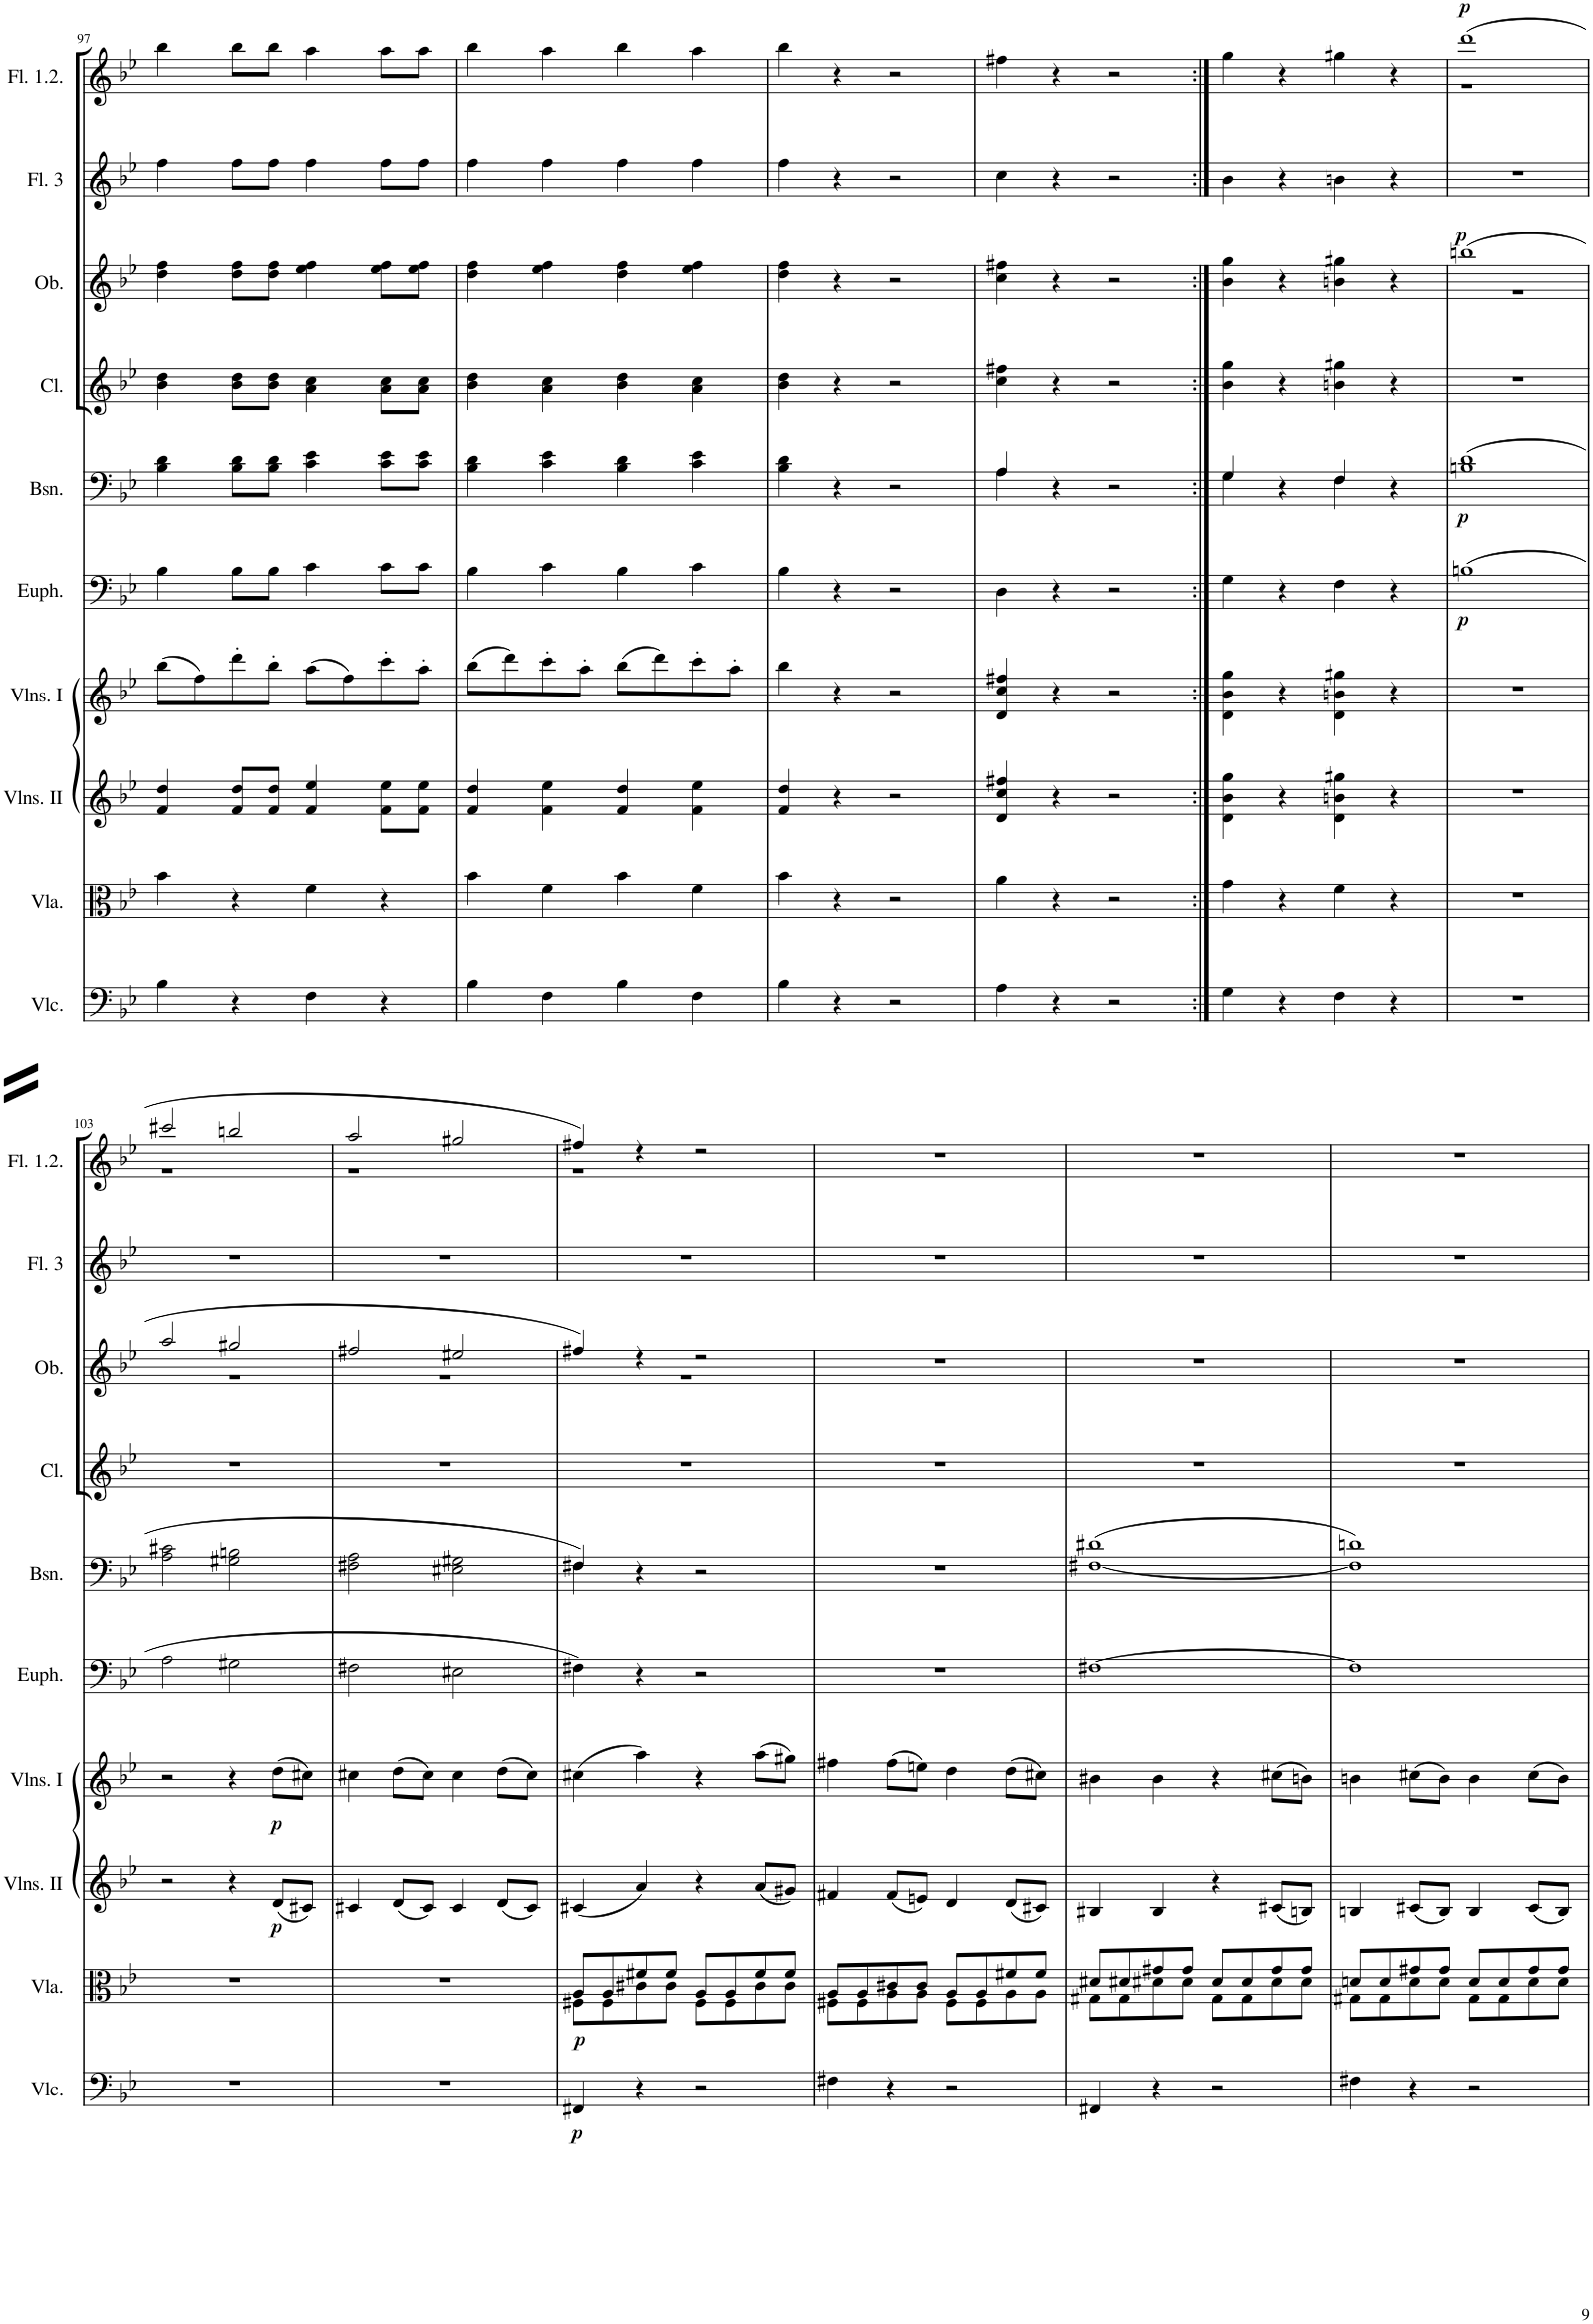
**kern	**dynam	**kern	**dynam	**kern	**dynam	**kern	**dynam	**kern	**kern	**dynam	**kern	**dynam	**kern	**kern	**dynam	**kern	**kern	**kern	**dynam
*part10	*part10	*part9	*part9	*part8	*part8	*part7	*part7	*part6	*part6	*part6	*part5	*part5	*part4	*part3	*part3	*part2	*part1	*part1	*part1
*staff12	*staff12	*staff11	*staff11	*staff10	*staff10	*staff9	*staff9	*staff8	*staff7	*staff7/8	*staff6	*staff6	*staff5	*staff4	*staff4	*staff3	*staff2	*staff1	*staff1/2
*I"Violoncello.	*	*I"Viola.	*	*I"Violins II	*	*I"Violins I	*	*I"Euphonium	*	*	*I"Bassoon	*	*I"Clarinetti in B.	*I"Oboi.	*	*I"Flute 3	*I"Flute 1.2.	*	*
*I'Vlc.	*	*I'Vla.	*	*I'Vlns. II	*	*I'Vlns. I	*	*I'Euph.	*	*	*I'Bsn.	*	*I'Cl.	*I'Ob.	*	*I'Fl. 3	*I'Fl. 1.2.	*	*
!!LO:PB:g=z
*clefF4	*	*clefC3	*	*clefG2	*	*clefG2	*	*clefF4	*clefF4	*	*clefF4	*	*clefG2	*clefG2	*	*clefG2	*clefG2	*clefG2	*
*	*	*	*	*	*	*	*	*	*	*	*	*	*Trd1c2	*	*	*	*	*	*
*k[b-e-]	*	*k[b-e-]	*	*k[b-e-]	*	*k[b-e-]	*	*k[b-e-]	*k[b-e-]	*	*k[b-e-]	*	*k[b-e-]	*k[b-e-]	*	*k[b-e-]	*k[b-e-]	*k[b-e-]	*
*M2/2	*	*M2/2	*	*M2/2	*	*M2/2	*	*M2/2	*M2/2	*	*M2/2	*	*M2/2	*M2/2	*	*M2/2	*M2/2	*M2/2	*
*met(c|)	*	*met(c|)	*	*met(c|)	*	*met(c|)	*	*met(c|)	*met(c|)	*	*met(c|)	*	*met(c|)	*met(c|)	*	*met(c|)	*met(c|)	*met(c|)	*
=97	=97	=97	=97	=97	=97	=97	=97	=97	=97	=97	=97	=97	=97	=97	=97	=97	=97	=97	=97
4B-\	.	4b-\	.	4f/'~ 4dd/'~	.	(8bb-\L	.	4f'	4B-'\	.	4B-\' 4d\'	.	4b-\ 4dd\	4dd\ 4ff\	.	4ff\	4ff	4bb-\	.
.	.	.	.	.	.	8ff'\)	.	.	.	.	.	.	.	.	.	.	.	.	.
4r	.	4r	.	8f/' 8dd/'L	.	8ddd'\	.	8f'\L	8B-'\L	.	8B-\' 8d\'L	.	8b-\ 8dd\L	8dd\ 8ff\L	.	8ff\L	8ff\L	8bb-\L	.
.	.	.	.	8f/' 8dd/'J	.	8bb-'\J	.	8f'\J	8B-'\J	.	8B-\' 8d\'J	.	8b-\ 8dd\J	8dd\ 8ff\J	.	8ff\J	8ff\J	8bb-\J	.
4F\	.	4f\	.	4f/'~ 4ee-/'~	.	(8aa\L	.	4f'	4c'\	.	4c\' 4e-\'	.	4a\ 4cc\	4ee-\ 4ff\	.	4ff\	4ff	4aa\	.
.	.	.	.	.	.	8ff'\)	.	.	.	.	.	.	.	.	.	.	.	.	.
4r	.	4r	.	8f\' 8ee-\'L	.	8ccc'\	.	8f'\L	8c'\L	.	8c\' 8e-\'L	.	8a\ 8cc\L	8ee-\ 8ff\L	.	8ff\L	8ff\L	8aa\L	.
.	.	.	.	8f\' 8ee-\'J	.	8aa'\J	.	8f'\J	8c'\J	.	8c\' 8e-\'J	.	8a\ 8cc\J	8ee-\ 8ff\J	.	8ff\J	8ff\J	8aa\J	.
=98	=98	=98	=98	=98	=98	=98	=98	=98	=98	=98	=98	=98	=98	=98	=98	=98	=98	=98	=98
4B-'~\	.	4b-'~\	.	4f/'~ 4dd/'~	.	(8bb-\L	.	4f'~	4B-'~\	.	4B-\'~ 4d\'~	.	4b-\'~ 4dd\'~	4dd\'~ 4ff\'~	.	4ff\	4ff	4bb-'~\	.
.	.	.	.	.	.	8ddd'\)	.	.	.	.	.	.	.	.	.	.	.	.	.
4F'~\	.	4f'~\	.	4f\'~ 4ee-\'~	.	8ccc'\	.	4f'~	4c'~\	.	4c\'~ 4e-\'~	.	4a\'~ 4cc\'~	4ee-\'~ 4ff\'~	.	4ff\	4ff	4aa'~\	.
.	.	.	.	.	.	8aa'\J	.	.	.	.	.	.	.	.	.	.	.	.	.
4B-'~\	.	4b-'~\	.	4f/'~ 4dd/'~	.	(8bb-\L	.	4f'~	4B-'~\	.	4B-\'~ 4d\'~	.	4b-\'~ 4dd\'~	4dd\'~ 4ff\'~	.	4ff\	4ff	4bb-'~\	.
.	.	.	.	.	.	8ddd'\)	.	.	.	.	.	.	.	.	.	.	.	.	.
4F'~\	.	4f'~\	.	4f\'~ 4ee-\'~	.	8ccc'\	.	4f'~	4c'~\	.	4c\'~ 4e-\'~	.	4a\'~ 4cc\'~	4ee-\'~ 4ff\'~	.	4ff\	4ff	4aa'~\	.
.	.	.	.	.	.	8aa'\J	.	.	.	.	.	.	.	.	.	.	.	.	.
=99	=99	=99	=99	=99	=99	=99	=99	=99	=99	=99	=99	=99	=99	=99	=99	=99	=99	=99	=99
4B-\	.	4b-\	.	4f/ 4dd/	.	4bb-\	.	4f	4B-\	.	4B-\ 4d\	.	4b-\ 4dd\	4dd\ 4ff\	.	4ff\	4ff	4bb-\	.
4r	.	4r	.	4r	.	4r	.	4r	4r	.	4r	.	4r	4r	.	4r	4r	4r	.
2r	.	2r	.	2r	.	2r	.	2r	2r	.	2r	.	2r	2r	.	2r	2r	2r	.
=100	=100	=100	=100	=100	=100	=100	=100	=100	=100	=100	=100	=100	=100	=100	=100	=100	=100	=100	=100
.	.	.	.	8qd 8qcc	.	8qd 8qcc	.	.	.	.	.	.	.	.	.	.	.	.	.
*	*	*	*	*	*	*	*	*	*	*	*^	*	*	*	*	*	*	*	*
4A\	.	4a\	.	4d/ 4cc/ 4ff#X/	.	4d/ 4cc/ 4ff#X/	.	1r	4D\	.	4A/	4A\	.	4cc\ 4ff#X\	4cc\ 4ff#X\	.	4cc\	4cc	4ff#X\	.
4r	.	4r	.	4r	.	4r	.	.	4r	.	4r	2.ryy	.	4r	4r	.	4r	4r	4r	.
2r	.	2r	.	2r	.	2r	.	.	2r	.	2r	.	.	2r	2r	.	2r	2r	2r	.
=101:|!	=101:|!	=101:|!	=101:|!	=101:|!	=101:|!	=101:|!	=101:|!	=101:|!	=101:|!	=101:|!	=101:|!	=101:|!	=101:|!	=101:|!	=101:|!	=101:|!	=101:|!	=101:|!	=101:|!	=101:|!
.	.	.	.	8qd 8qb-	.	8qd 8qb-	.	.	.	.	.	.	.	.	.	.	.	.	.	.
4G\	.	4g\	.	4d\ 4b-\ 4gg\	.	4d\ 4b-\ 4gg\	.	1r	4G\	.	4G/	4G\	.	4b-\ 4gg\	4b-\ 4gg\	.	4b-\	4b-	4gg\	.
4r	.	4r	.	4r	.	4r	.	.	4r	.	4r	4ryy	.	4r	4r	.	4r	4r	4r	.
.	.	.	.	8qd 8qbn	.	8qd 8qbn	.	.	.	.	.	.	.	.	.	.	.	.	.	.
4F\	.	4f\	.	4d\ 4bn\ 4gg#X\	.	4d\ 4bn\ 4gg#X\	.	.	4F\	.	4F/	4F\	.	4bn\ 4gg#X\	4bn\ 4gg#X\	.	4bn\	4bn	4gg#X\	.
4r	.	4r	.	4r	.	4r	.	.	4r	.	4r	4ryy	.	4r	4r	.	4r	4r	4r	.
=102	=102	=102	=102	=102	=102	=102	=102	=102	=102	=102	=102	=102	=102	=102	=102	=102	=102	=102	=102	=102
*	*	*	*	*	*	*	*	*	*	*	*	*	*	*	*^	*	*	*	*^	*
!	!	!	!	!	!	!	!	!	!	!LO:DY:b	!	!	!LO:DY:b	!	!	!	!LO:DY:a	!	!	!	!	!LO:DY:b
*	*	*	*	*	*	*	*	*	*	*	*v	*v	*	*	*	*	*	*	*	*	*	*
1r	.	1r	.	1r	.	1r	.	1r	(1Bn	p	(1Bn 1d	p	1r	(1bbn	1r	p	1r	1r	(1ddd	1r	p
!!LO:LB:g=z	!!
=103	=103	=103	=103	=103	=103	=103	=103	=103	=103	=103	=103	=103	=103	=103	=103	=103	=103	=103	=103	=103	=103
1r	.	1r	.	2r	.	2r	.	1r	2A\	.	2A\ 2c#X\	.	1r	2aa/	1r	.	1r	1r	2ccc#X/	1r	.
.	.	.	.	4r	.	4r	.	.	2G#X\	.	2G#X\ 2Bn\	.	.	2gg#X/	.	.	.	.	2bbn/	.	.
!	!	!	!	!	!LO:DY:b	!	!LO:DY:b	!	!	!	!	!	!	!	!	!	!	!	!	!	!
.	.	.	.	(8d/L	p	(8dd\L	p	.	.	.	.	.	.	.	.	.	.	.	.	.	.
.	.	.	.	8c#X/J)	.	8cc#X\J)	.	.	.	.	.	.	.	.	.	.	.	.	.	.	.
=104	=104	=104	=104	=104	=104	=104	=104	=104	=104	=104	=104	=104	=104	=104	=104	=104	=104	=104	=104	=104	=104
1r	.	1r	.	4c#X'~/	.	4cc#X'~\	.	1r	2F#X\	.	2F#X\ 2A\	.	1r	2ff#X/	1r	.	1r	1r	2aa/	1r	.
.	.	.	.	(8d/L	.	(8dd\L	.	.	.	.	.	.	.	.	.	.	.	.	.	.	.
.	.	.	.	8c#/J)	.	8cc#\J)	.	.	.	.	.	.	.	.	.	.	.	.	.	.	.
.	.	.	.	4c#'~/	.	4cc#'~\	.	.	2E#X\	.	2E#X\ 2G#X\	.	.	2ee#X/	.	.	.	.	2gg#X/	.	.
.	.	.	.	(8d/L	.	(8dd\L	.	.	.	.	.	.	.	.	.	.	.	.	.	.	.
.	.	.	.	8c#/J)	.	8cc#\J)	.	.	.	.	.	.	.	.	.	.	.	.	.	.	.
=105	=105	=105	=105	=105	=105	=105	=105	=105	=105	=105	=105	=105	=105	=105	=105	=105	=105	=105	=105	=105	=105
*	*	*^	*	*	*	*	*	*	*	*	*^	*	*	*	*	*	*	*	*	*	*
!	!LO:DY:b	!	!	!LO:DY:b	!	!	!	!	!	!	!	!	!	!	!	!	!	!	!	!	!	!	!
4FF#X/	p	8A'/L	8F#X'\L	p	(4c#X/	.	(4cc#X\	.	1r	4F#X\)	.	4F#X/)	4F#\	.	1r	4ff#X/)	1r	.	1r	1r	4ff#X/)	1r	.
.	.	8A'/	8F#'\	.	.	.	.	.	.	.	.	.	.	.	.	.	.	.	.	.	.	.	.
4r	.	8f#X'/	8c#X'\	.	4a/)	.	4aa\)	.	.	4r	.	4r	2.ryy	.	.	4r	.	.	.	.	4r	.	.
.	.	8f#'/J	8c#'\J	.	.	.	.	.	.	.	.	.	.	.	.	.	.	.	.	.	.	.	.
2r	.	8A'/L	8F#'\L	.	4r	.	4r	.	.	2r	.	2r	.	.	.	2r	.	.	.	.	2r	.	.
.	.	8A'/	8F#'\	.	.	.	.	.	.	.	.	.	.	.	.	.	.	.	.	.	.	.	.
.	.	8f#'/	8c#'\	.	(8a/L	.	(8aa\L	.	.	.	.	.	.	.	.	.	.	.	.	.	.	.	.
.	.	8f#'/J	8c#'\J	.	8g#X/J)	.	8gg#X\J)	.	.	.	.	.	.	.	.	.	.	.	.	.	.	.	.
*	*	*	*	*	*	*	*	*	*	*	*	*v	*v	*	*	*v	*v	*	*	*	*v	*v	*
=106	=106	=106	=106	=106	=106	=106	=106	=106	=106	=106	=106	=106	=106	=106	=106	=106	=106	=106	=106	=106
4F#X\	.	8A'/L	8F#X'\L	.	4f#X'~/	.	4ff#X'~\	.	1r	1r	.	1r	.	1r	1r	.	1r	1r	1r	.
.	.	8A'/	8F#'\	.	.	.	.	.	.	.	.	.	.	.	.	.	.	.	.	.
4r	.	8c#X'/	8A'\	.	(8f#/L	.	(8ff#\L	.	.	.	.	.	.	.	.	.	.	.	.	.
.	.	8c#'/J	8A'\J	.	8en/J)	.	8een\J)	.	.	.	.	.	.	.	.	.	.	.	.	.
2r	.	8A'/L	8F#'\L	.	4d'~/	.	4dd'~\	.	.	.	.	.	.	.	.	.	.	.	.	.
.	.	8A'/	8F#'\	.	.	.	.	.	.	.	.	.	.	.	.	.	.	.	.	.
.	.	8f#X'/	8A'\	.	(8d/L	.	(8dd\L	.	.	.	.	.	.	.	.	.	.	.	.	.
.	.	8f#'/J	8A'\J	.	8c#X/J)	.	8cc#X\J)	.	.	.	.	.	.	.	.	.	.	.	.	.
=107	=107	=107	=107	=107	=107	=107	=107	=107	=107	=107	=107	=107	=107	=107	=107	=107	=107	=107	=107	=107
4FF#X/	.	8d#X'/L	8G#X'\L	.	4B#X'~/	.	4b#X'~\	.	1r	[1F#X	.	(>[1F#X 1d#X	.	1r	1r	.	1r	1r	1r	.
.	.	8d#X'/	8G#'\	.	.	.	.	.	.	.	.	.	.	.	.	.	.	.	.	.
4r	.	8g#X'/	8d#X'\	.	4B#/	.	4b#\	.	.	.	.	.	.	.	.	.	.	.	.	.
.	.	8g#'/J	8d#'\J	.	.	.	.	.	.	.	.	.	.	.	.	.	.	.	.	.
2r	.	8d#'/L	8G#'\L	.	4r	.	4r	.	.	.	.	.	.	.	.	.	.	.	.	.
.	.	8d#'/	8G#'\	.	.	.	.	.	.	.	.	.	.	.	.	.	.	.	.	.
.	.	8g#'/	8d#'\	.	(8c#X/L	.	(8cc#X\L	.	.	.	.	.	.	.	.	.	.	.	.	.
.	.	8g#'/J	8d#'\J	.	8Bn/J)	.	8bn\J)	.	.	.	.	.	.	.	.	.	.	.	.	.
=108	=108	=108	=108	=108	=108	=108	=108	=108	=108	=108	=108	=108	=108	=108	=108	=108	=108	=108	=108	=108
4F#X\	.	8dn'/L	8G#X'\L	.	4Bn'~/	.	4bn'~\	.	1r	1F#]	.	1F#] 1dn)	.	1r	1r	.	1r	1r	1r	.
.	.	8d'/	8G#'\	.	.	.	.	.	.	.	.	.	.	.	.	.	.	.	.	.
4r	.	8g#X'/	8d'\	.	(8c#X/L	.	(8cc#X\L	.	.	.	.	.	.	.	.	.	.	.	.	.
.	.	8g#'/J	8d'\J	.	8B/J)	.	8b\J)	.	.	.	.	.	.	.	.	.	.	.	.	.
2r	.	8d'/L	8G#'\L	.	4B'~/	.	4b'~\	.	.	.	.	.	.	.	.	.	.	.	.	.
.	.	8d'/	8G#'\	.	.	.	.	.	.	.	.	.	.	.	.	.	.	.	.	.
.	.	8g#'/	8d'\	.	(8c#/L	.	(8cc#\L	.	.	.	.	.	.	.	.	.	.	.	.	.
.	.	8g#'/J	8d'\J	.	8B/J)	.	8b\J)	.	.	.	.	.	.	.	.	.	.	.	.	.
*	*	*v	*v	*	*	*	*	*	*	*	*	*	*	*	*	*	*	*	*	*
=	=	=	=	=	=	=	=	=	=	=	=	=	=	=	=	=	=	=	=
*-	*-	*-	*-	*-	*-	*-	*-	*-	*-	*-	*-	*-	*-	*-	*-	*-	*-	*-	*-
